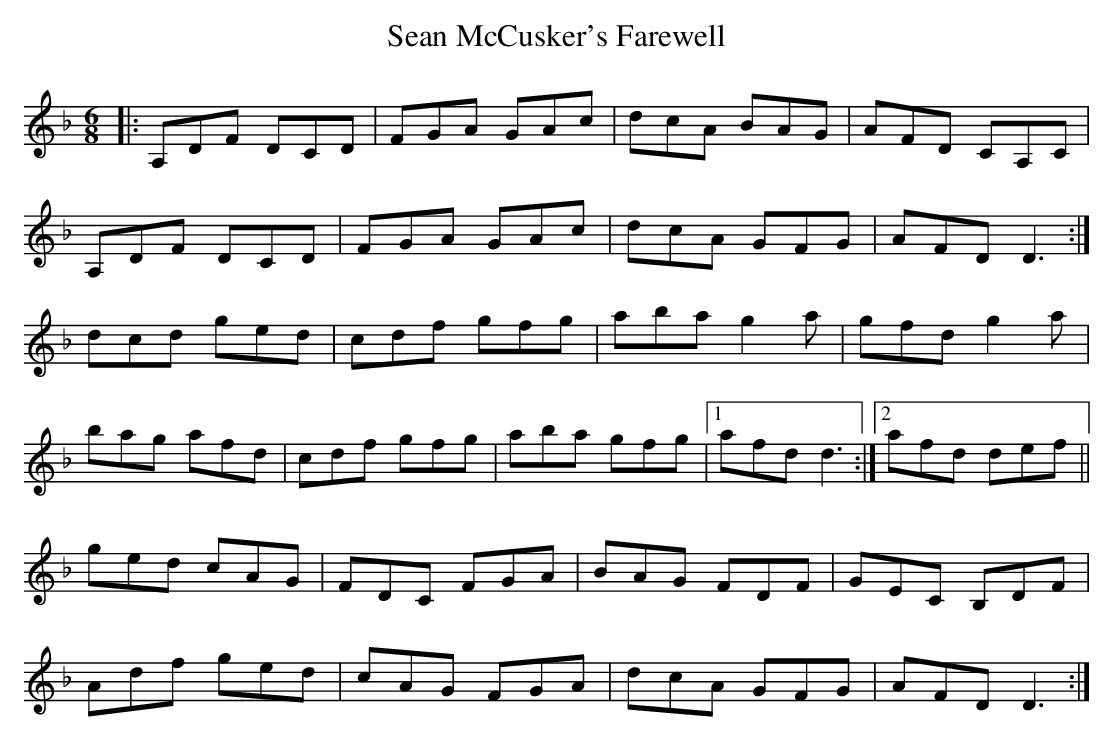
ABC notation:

X:1
T: Sean McCusker's Farewell
M: 6/8
L: 1/8
K: Dmin
|:A,DF DCD|FGA GAc|dcA BAG|AFD CA,C|
A,DF DCD|FGA GAc|dcA GFG|AFD D3:|
dcd ged|cdf gfg|aba g2 a|gfd g2 a|
bag afd|cdf gfg|aba gfg|1 afd d3:|2 afd def||
ged cAG|FDC FGA|BAG FDF|GEC B,DF|
Adf ged|cAG FGA|dcA GFG|AFD D3:|
